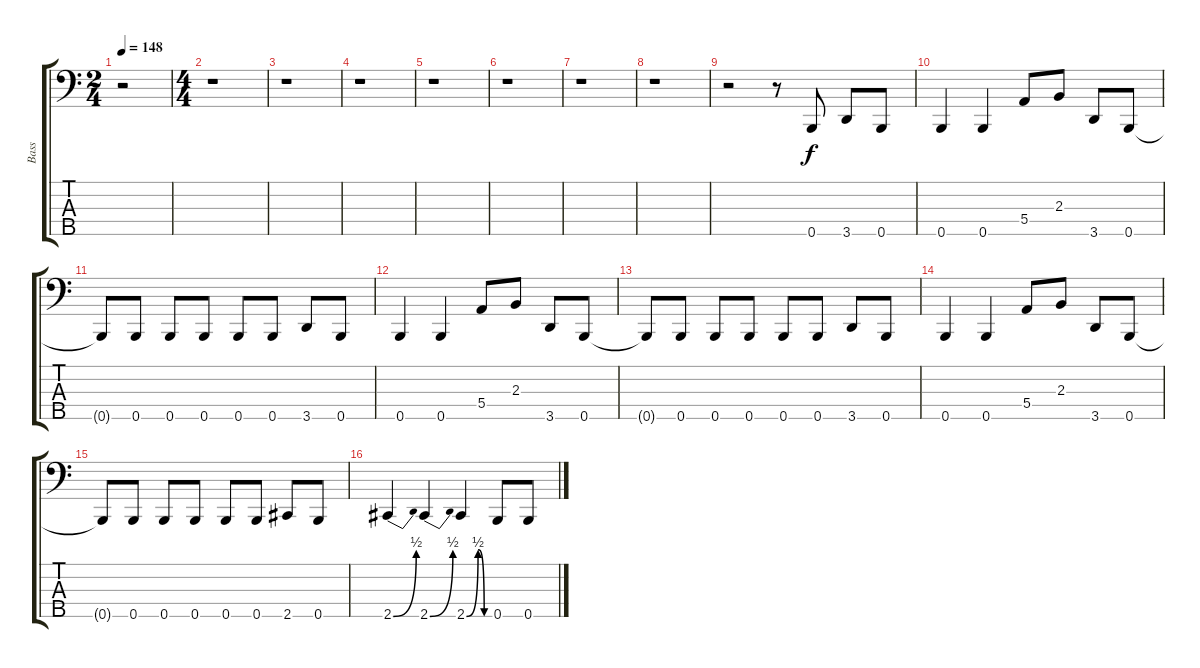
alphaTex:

\track ("Bass" "Bass") {instrument electricbasspick}
\staff {score tabs}
\tuning (G2 D2 A1 E1 B0) {hide}
\ts (2 4)
\tempo 148
\clef f4
\ks c
r.2{dy f instrument electricbasspick} |
\ts (4 4)
r.1 |
r.1 |
r.1 |
r.1 |
r.1 |
r.1 |
r.1 |
r.2 r.8 0.5.8 3.5.8 0.5.8 |
0.5.4 0.5.4 5.4.8 2.3.8 3.5.8 0.5.8 |
0.5{t}.8 0.5.8 0.5.8 0.5.8 0.5.8 0.5.8 3.5.8 0.5.8 |
0.5.4 0.5.4 5.4.8 2.3.8 3.5.8 0.5.8 |
0.5{t}.8 0.5.8 0.5.8 0.5.8 0.5.8 0.5.8 3.5.8 0.5.8 |
0.5.4 0.5.4 5.4.8 2.3.8 3.5.8 0.5.8 |
0.5{t}.8 0.5.8 0.5.8 0.5.8 0.5.8 0.5.8 2.5.8 0.5.8 |
2.5{be (bend 0 0 60 2)}.4 2.5{be (bend 0 0 60 2)}.4 2.5{be (custom 0 0 30 2 46 0 60 0)}.4 0.5.8 0.5.8
